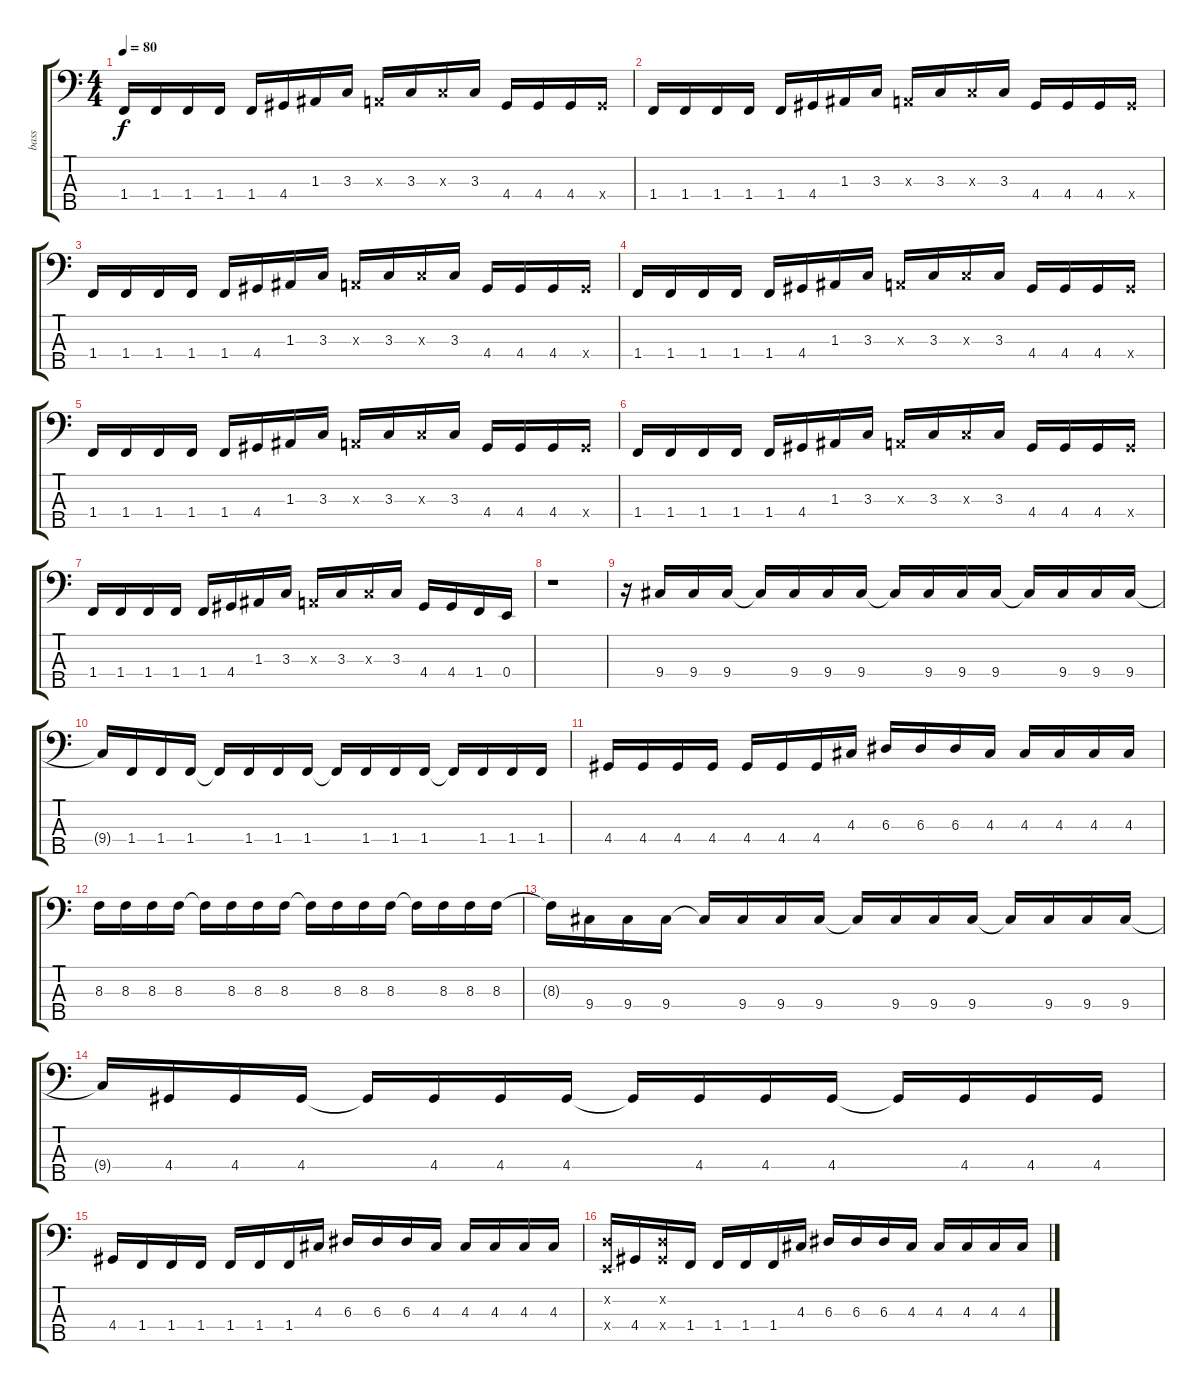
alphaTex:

\track ("bass" "bass") {instrument electricbassfinger}
\staff {score tabs}
\tuning (G2 D2 A1 E1 B0) {hide}
\ts (4 4)
\tempo 80
\clef f4
\ks c
1.4.16{dy f} 1.4.16 1.4.16 1.4.16 1.4.16 4.4.16 1.3.16 3.3.16 0.3{x}.16 3.3.16 3.3{x}.16 3.3.16 4.4.16 4.4.16 4.4.16 4.4{x}.16 |
1.4.16 1.4.16 1.4.16 1.4.16 1.4.16 4.4.16 1.3.16 3.3.16 0.3{x}.16 3.3.16 3.3{x}.16 3.3.16 4.4.16 4.4.16 4.4.16 4.4{x}.16 |
1.4.16 1.4.16 1.4.16 1.4.16 1.4.16 4.4.16 1.3.16 3.3.16 0.3{x}.16 3.3.16 3.3{x}.16 3.3.16 4.4.16 4.4.16 4.4.16 4.4{x}.16 |
1.4.16 1.4.16 1.4.16 1.4.16 1.4.16 4.4.16 1.3.16 3.3.16 0.3{x}.16 3.3.16 3.3{x}.16 3.3.16 4.4.16 4.4.16 4.4.16 4.4{x}.16 |
1.4.16 1.4.16 1.4.16 1.4.16 1.4.16 4.4.16 1.3.16 3.3.16 0.3{x}.16 3.3.16 3.3{x}.16 3.3.16 4.4.16 4.4.16 4.4.16 4.4{x}.16 |
1.4.16 1.4.16 1.4.16 1.4.16 1.4.16 4.4.16 1.3.16 3.3.16 0.3{x}.16 3.3.16 3.3{x}.16 3.3.16 4.4.16 4.4.16 4.4.16 4.4{x}.16 |
1.4.16 1.4.16 1.4.16 1.4.16 1.4.16 4.4.16 1.3.16 3.3.16 0.3{x}.16 3.3.16 3.3{x}.16 3.3.16 4.4.16 4.4.16 1.4.16 0.4.16 |
r.1{volume 14 instrument lead8bassandlead} |
r.16 9.4.16 9.4.16 9.4.16 9.4{t}.16 9.4.16 9.4.16 9.4.16 9.4{t}.16 9.4.16 9.4.16 9.4.16 9.4{t}.16 9.4.16 9.4.16 9.4.16 |
9.4{t}.16 1.4.16 1.4.16 1.4.16 1.4{t}.16 1.4.16 1.4.16 1.4.16 1.4{t}.16 1.4.16 1.4.16 1.4.16 1.4{t}.16 1.4.16 1.4.16 1.4.16 |
4.4.16 4.4.16 4.4.16 4.4.16 4.4.16 4.4.16 4.4.16 4.3.16 6.3.16 6.3.16 6.3.16 4.3.16 4.3.16 4.3.16 4.3.16 4.3.16 |
8.3.16 8.3.16 8.3.16 8.3.16 8.3{t}.16 8.3.16 8.3.16 8.3.16 8.3{t}.16 8.3.16 8.3.16 8.3.16 8.3{t}.16 8.3.16 8.3.16 8.3.16 |
8.3{t}.16 9.4.16 9.4.16 9.4.16 9.4{t}.16 9.4.16 9.4.16 9.4.16 9.4{t}.16 9.4.16 9.4.16 9.4.16 9.4{t}.16 9.4.16 9.4.16 9.4.16 |
9.4{t}.16 4.4.16 4.4.16 4.4.16 4.4{t}.16 4.4.16 4.4.16 4.4.16 4.4{t}.16 4.4.16 4.4.16 4.4.16 4.4{t}.16 4.4.16 4.4.16 4.4.16 |
4.4.16 1.4.16 1.4.16 1.4.16 1.4.16 1.4.16 1.4.16 4.3.16 6.3.16 6.3.16 6.3.16 4.3.16 4.3.16 4.3.16 4.3.16 4.3.16 |
(0.2{x} 0.4{x}).16{volume 16 instrument electricbassfinger} 4.4.16 (0.2{x} 4.4{x}).16 1.4.16 1.4.16 1.4.16 1.4.16 4.3.16 6.3.16 6.3.16 6.3.16 4.3.16 4.3.16 4.3.16 4.3.16 4.3.16
